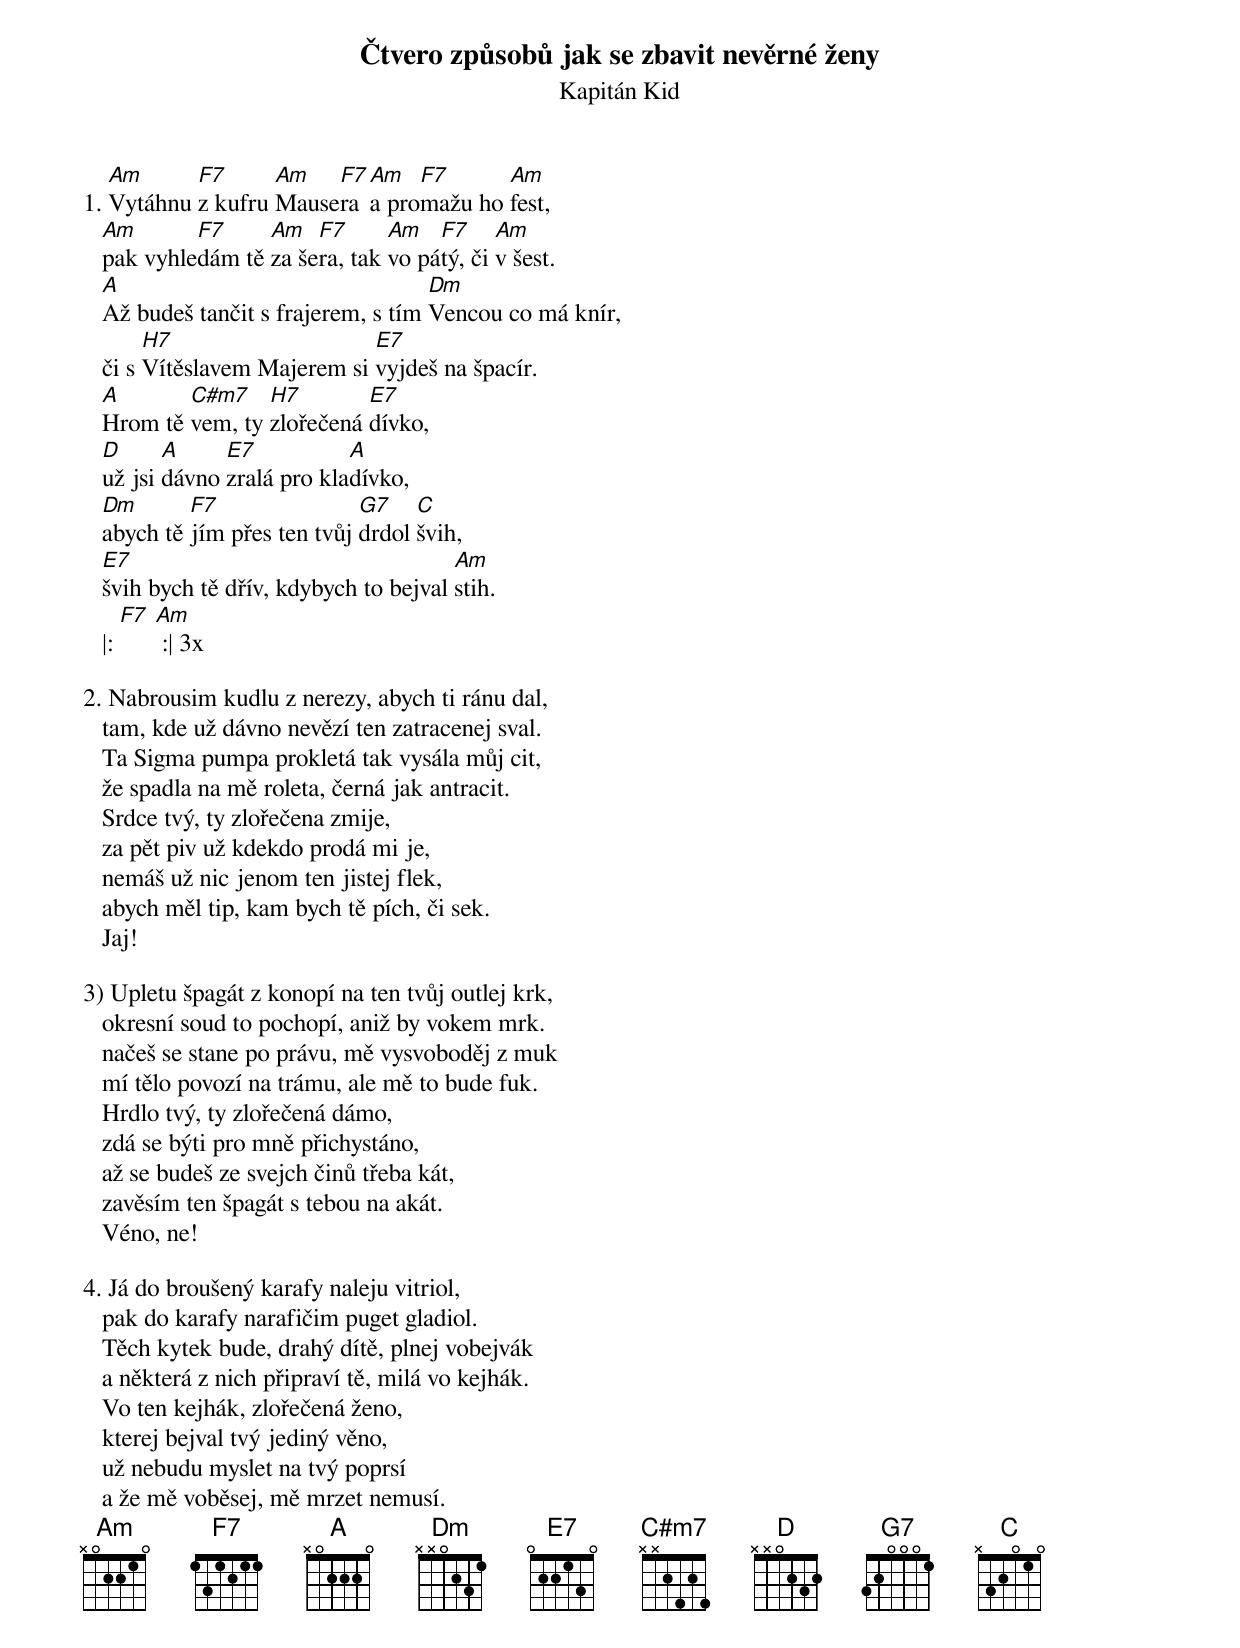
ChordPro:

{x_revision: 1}
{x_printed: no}

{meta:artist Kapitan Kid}
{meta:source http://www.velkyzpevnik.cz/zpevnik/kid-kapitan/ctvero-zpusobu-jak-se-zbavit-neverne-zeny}

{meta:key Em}
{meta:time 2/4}

{title: Čtvero způsobů jak se zbavit nevěrné ženy}
{subtitle: Kapitán Kid}

{start_of_verse}
1. [Am]Vytáhnu [F7]z kufru [Am]Mause[F7]ra [Am]a pro[F7]mažu ho [Am]fest,
   [Am]pak vyhle[F7]dám tě [Am]za še[F7]ra, tak [Am]vo pá[F7]tý, či [Am]v šest.
   [A]Až budeš tančit s frajerem, s tím [Dm]Vencou co má knír,
   či s [H7]Vítěslavem Majerem si [E7]vyjdeš na špacír.
   [A]Hrom tě [C#m7]vem, ty [H7]zlořečená [E7]dívko,
   [D]už jsi [A]dávno [E7]zralá pro kla[A]dívko,
   [Dm]abych tě [F7]jím přes ten tvůj [G7]drdol [C]švih,
   [E7]švih bych tě dřív, kdybych to bejval [Am]stih.
   |: [F7] [Am] :| 3x
{end_of_verse}

{start_of_verse}
2. Nabrousim kudlu z nerezy, abych ti ránu dal,
   tam, kde už dávno nevězí ten zatracenej sval.
   Ta Sigma pumpa prokletá tak vysála můj cit,
   že spadla na mě roleta, černá jak antracit.
   Srdce tvý, ty zlořečena zmije,
   za pět piv už kdekdo prodá mi je,
   nemáš už nic jenom ten jistej flek,
   abych měl tip, kam bych tě pích, či sek.
   Jaj!
{end_of_verse}

{start_of_verse}
3) Upletu špagát z konopí na ten tvůj outlej krk,
   okresní soud to pochopí, aniž by vokem mrk.
   načeš se stane po právu, mě vysvoboděj z muk
   mí tělo povozí na trámu, ale mě to bude fuk.
   Hrdlo tvý, ty zlořečená dámo,
   zdá se býti pro mně přichystáno,
   až se budeš ze svejch činů třeba kát,
   zavěsím ten špagát s tebou na akát.
   Véno, ne!
{end_of_verse}

{start_of_verse}
4. Já do broušený karafy naleju vitriol,
   pak do karafy narafičim puget gladiol.
   Těch kytek bude, drahý dítě, plnej vobejvák
   a některá z nich připraví tě, milá vo kejhák.
   Vo ten kejhák, zlořečená ženo,
   kterej bejval tvý jediný věno,
   už nebudu myslet na tvý poprsí
   a že mě voběsej, mě mrzet nemusí.
{end_of_verse}
